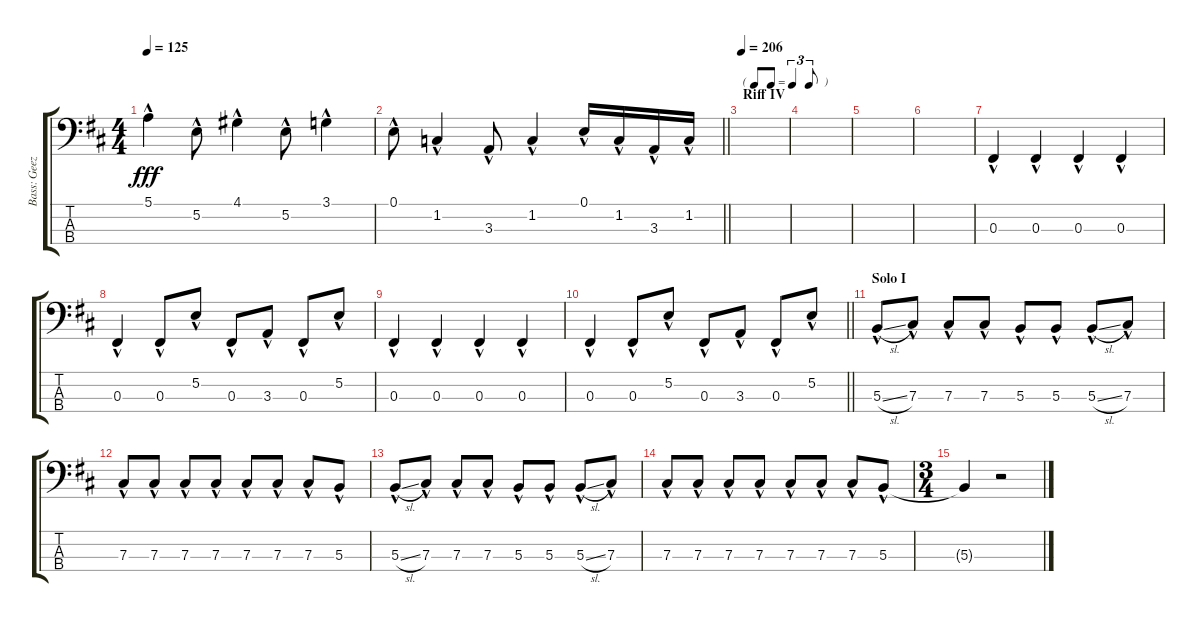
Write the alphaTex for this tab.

\track ("Bass: Geezer" "Bass: Geez") {instrument electricbassfinger}
\staff {score tabs}
\tuning (E2 B1 Gb1 Db1) {hide}
\ts (4 4)
\tempo 125
\clef f4
\ks d
5.1{hac}.4{dy fff} 5.2{hac}.8 4.1{hac}.4 5.2{hac}.8 3.1{hac}.4 |
\barLineRight lightlight
0.1{hac}.8 1.2{hac}.4 3.3{hac}.8 1.2{hac}.4 0.1{hac}.16 1.2{hac}.16 3.3{hac}.16 1.2{hac}.16 |
\tf triplet8th
\section ("" "Riff IV")
\tempo 206
|
|
|
|
0.3{hac}.4 0.3{hac}.4 0.3{hac}.4 0.3{hac}.4 |
0.3{hac}.4 0.3{hac}.8 5.2{hac}.8 0.3{hac}.8 3.3{hac}.8 0.3{hac}.8 5.2{hac}.8 |
0.3{hac}.4 0.3{hac}.4 0.3{hac}.4 0.3{hac}.4 |
\barLineRight lightlight
0.3{hac}.4 0.3{hac}.8 5.2{hac}.8 0.3{hac}.8 3.3{hac}.8 0.3{hac}.8 5.2{hac}.8 |
\section ("" "Solo I")
5.3{sl hac}.8 7.3{hac}.8 7.3{hac}.8 7.3{hac}.8 5.3{hac}.8 5.3{hac}.8 5.3{sl hac}.8 7.3{hac}.8 |
7.3{hac}.8 7.3{hac}.8 7.3{hac}.8 7.3{hac}.8 7.3{hac}.8 7.3{hac}.8 7.3{hac}.8 5.3{hac}.8 |
5.3{sl hac}.8 7.3{hac}.8 7.3{hac}.8 7.3{hac}.8 5.3{hac}.8 5.3{hac}.8 5.3{sl hac}.8 7.3{hac}.8 |
7.3{hac}.8 7.3{hac}.8 7.3{hac}.8 7.3{hac}.8 7.3{hac}.8 7.3{hac}.8 7.3{hac}.8 5.3{hac}.8 |
\ts (3 4)
5.3{t}.4 r.2
